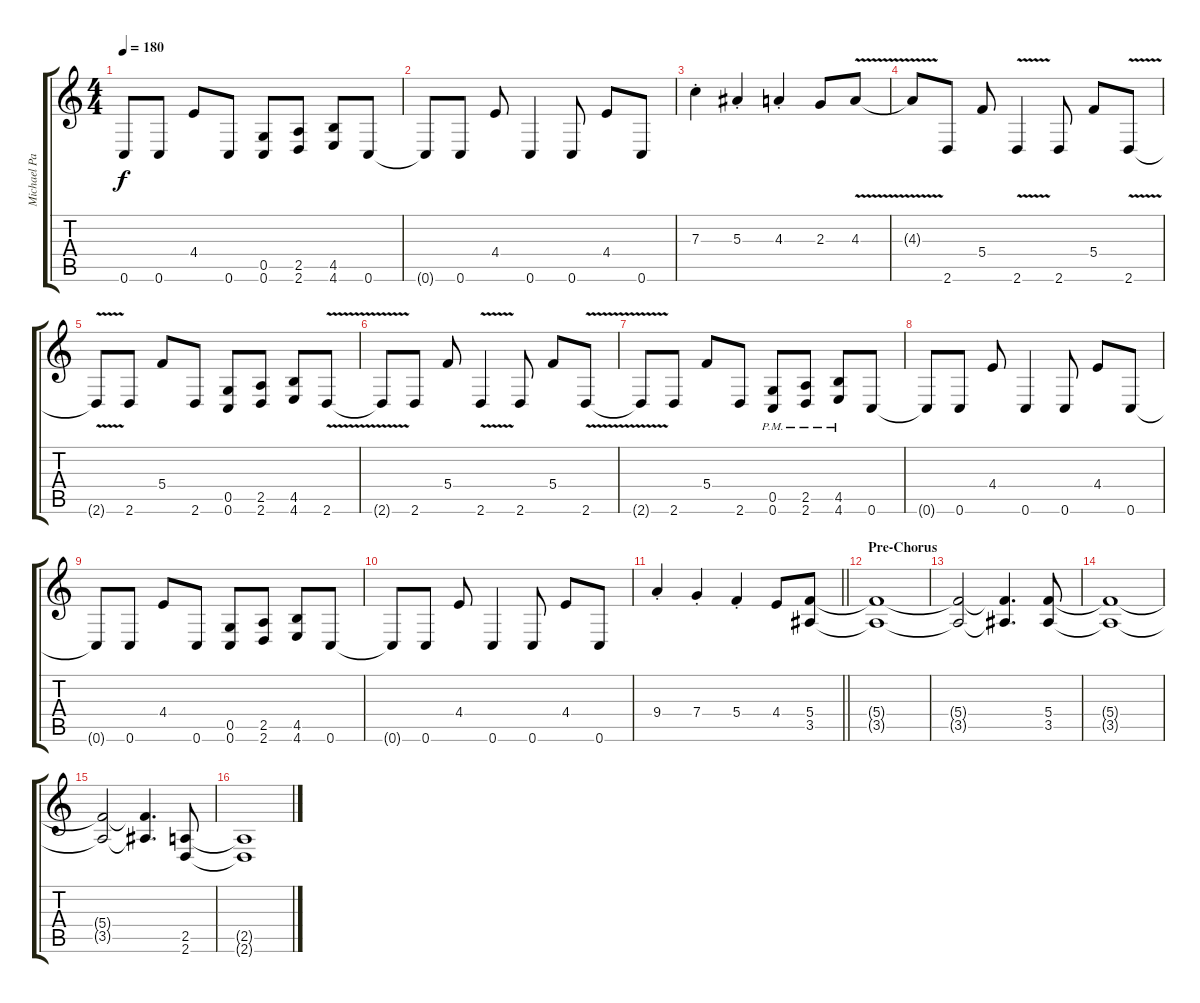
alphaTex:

\track ("Michael Padget" "Michael Pa") {instrument distortionguitar}
\staff {score tabs}
\tuning (D4 A3 F3 C3 G2 C2) {hide}
\ts (4 4)
\tempo 180
\clef g2
\ks c
0.6{t}.8{dy f} 0.6.8 4.4.8 0.6.8 (0.5 0.6).8 (2.5 2.6).8 (4.5 4.6).8 0.6.8 |
0.6{t}.8 0.6.8 4.4.8 0.6.4 0.6.8 4.4.8 0.6.8 |
7.3{st}.4 5.3{st}.4 4.3{st}.4 2.3.8 4.3{v}.8 |
4.3{t}.8 2.6.8 5.4.8 2.6{v}.4 2.6.8 5.4.8 2.6{v}.8 |
2.6{t}.8 2.6.8 5.4.8 2.6.8 (0.5 0.6).8 (2.5 2.6).8 (4.5 4.6).8 2.6{v}.8 |
2.6{t}.8 2.6.8 5.4.8 2.6{v}.4 2.6.8 5.4.8 2.6{v}.8 |
2.6{t}.8 2.6.8 5.4.8 2.6.8 (0.5{pm} 0.6{pm}).8 (2.5{pm} 2.6{pm}).8 (4.5{pm} 4.6{pm}).8 0.6.8 |
0.6{t}.8 0.6.8 4.4.8 0.6.4 0.6.8 4.4.8 0.6.8 |
0.6{t}.8 0.6.8 4.4.8 0.6.8 (0.5 0.6).8 (2.5 2.6).8 (4.5 4.6).8 0.6.8 |
0.6{t}.8 0.6.8 4.4.8 0.6.4 0.6.8 4.4.8 0.6.8 |
\barLineRight lightlight
9.4{st}.4 7.4{st}.4 5.4{st}.4 4.4.8 (5.4 3.5).8{balance 11} |
\section ("" "Pre-Chorus")
(5.4{t} 3.5{t}).1 |
(5.4{t} 3.5{t}).2 (5.4{t} 3.5{t}).4{d} (5.4 3.5).8 |
(5.4{t} 3.5{t}).1 |
(5.4{t} 3.5{t}).2 (5.4{t} 3.5{t}).4{d} (2.5 2.6).8 |
(2.5{t} 2.6{t}).1
